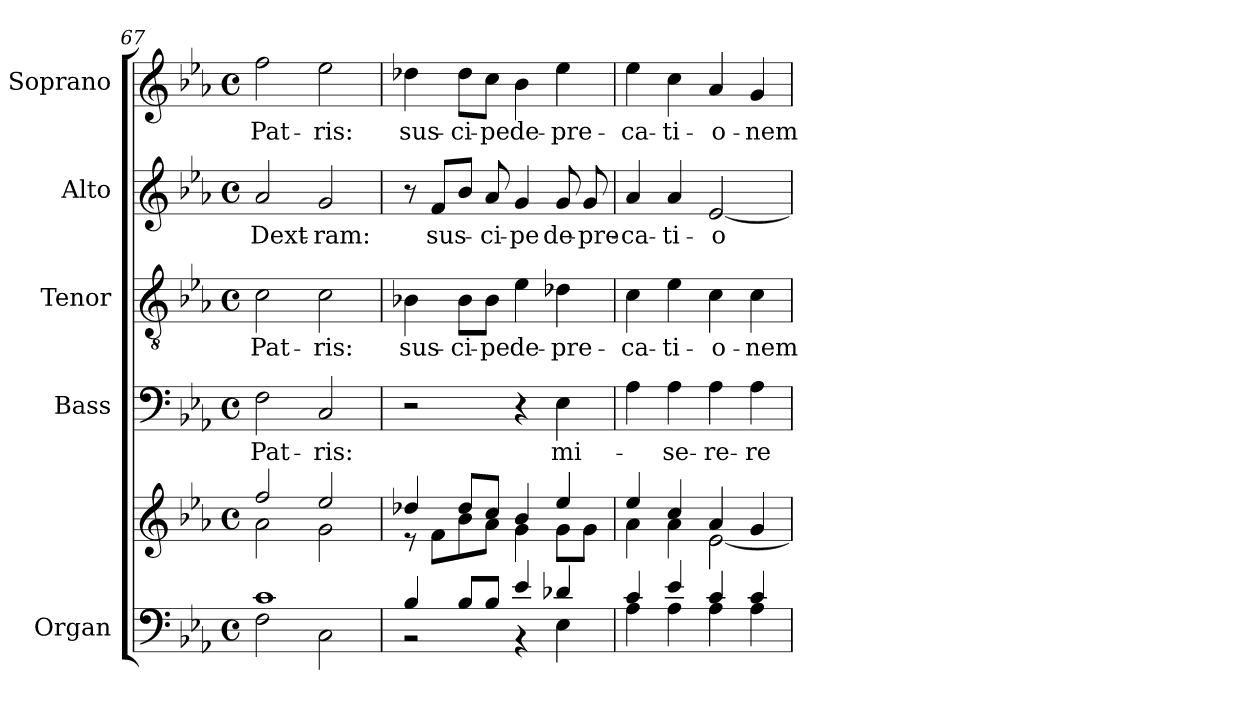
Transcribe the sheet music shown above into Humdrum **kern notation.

**kern	**kern	**kern	**text	**kern	**text	**kern	**text	**kern	**text
*part5	*part5	*part4	*part4	*part3	*part3	*part2	*part2	*part1	*part1
*staff6	*staff5	*staff4	*staff4	*staff3	*staff3	*staff2	*staff2	*staff1	*staff1
*I"Organ	*	*I"Bass	*	*I"Tenor	*	*I"Alto	*	*I"Soprano	*
*I'Org.	*	*I'B.	*	*I'T.	*	*I'A.	*	*I'S.	*
*clefF4	*clefG2	*clefF4	*	*clefGv2	*	*clefG2	*	*clefG2	*
*k[b-e-a-]	*k[b-e-a-]	*k[b-e-a-]	*	*k[b-e-a-]	*	*k[b-e-a-]	*	*k[b-e-a-]	*
*E-:	*E-:	*E-:	*	*E-:	*	*E-:	*	*E-:	*
*M4/4	*M4/4	*M4/4	*	*M4/4	*	*M4/4	*	*M4/4	*
*met(c)	*met(c)	*met(c)	*	*met(c)	*	*met(c)	*	*met(c)	*
=67	=67	=67	=67	=67	=67	=67	=67	=67	=67
*^	*^	*	*	*	*	*	*	*	*
!	!	!	!	!	!LO:LY:b	!	!LO:LY:b	!	!LO:LY:b	!	!LO:LY:b
1c	2F\	2ff/	2a-\	2F\	Pat-	2c\	Pat-	2a-/	Dext-	2ff\	Pat-
!	!	!	!	!	!LO:LY:b	!	!LO:LY:b	!	!LO:LY:b	!	!LO:LY:b
.	2C\	2ee-/	2g\	2C/	-ris:	2c\	-ris:	2g/	-ram:	2ee-\	-ris:
!!LO:LB:g=z
=68	=68	=68	=68	=68	=68	=68	=68	=68	=68	=68	=68
!	!	!	!	!	!	!	!LO:LY:b	!	!	!	!LO:LY:b
4B-/	2r	4dd-X/	8re	2r	.	4B-X\	sus-	8r	.	4dd-X\	sus-
!	!	!	!	!	!	!	!	!	!LO:LY:b	!	!
.	.	.	8f\L	.	.	.	.	8f/L	sus-	.	.
!	!	!	!	!	!	!	!LO:LY:b	!	!	!	!LO:LY:b
8B-/L	.	8dd-/L	8b-\	.	.	8B-\L	-ci-	8b-/J	.	8dd-\L	-ci-
!	!	!	!	!	!	!	!LO:LY:b	!	!LO:LY:b	!	!LO:LY:b
8B-/J	.	8cc/J	8a-\J	.	.	8B-\J	-pe	8a-/	-ci-	8cc\J	-pe
!	!	!	!	!	!	!	!LO:LY:b	!	!LO:LY:b	!	!LO:LY:b
4e-/	4r	4b-/	4g\	4r	.	4e-\	de-	4g/	-pe	4b-\	de-
!	!	!	!	!	!LO:LY:b	!	!LO:LY:b	!	!LO:LY:b	!	!LO:LY:b
4d-X/	4E-\	4ee-/	8g\L	4E-\	mi-	4d-X\	-pre-	8g/	de-	4ee-\	-pre-
!	!	!	!	!	!	!	!	!	!LO:LY:b	!	!
.	.	.	8g\J	.	.	.	.	8g/	-pre-	.	.
=69	=69	=69	=69	=69	=69	=69	=69	=69	=69	=69	=69
!	!	!	!	!	!	!	!LO:LY:b	!	!LO:LY:b	!	!LO:LY:b
4c/	4A-\	4ee-/	4a-\	4A-\	.	4c\	-ca-	4a-/	-ca-	4ee-\	-ca-
!	!	!	!	!	!LO:LY:b	!	!LO:LY:b	!	!LO:LY:b	!	!LO:LY:b
4e-/	4A-\	4cc/	4a-\	4A-\	-se-	4e-\	-ti-	4a-/	-ti-	4cc\	-ti-
!	!	!	!	!	!LO:LY:b	!	!LO:LY:b	!	!LO:LY:b	!	!LO:LY:b
4c/	4A-\	4a-/	[2e-\	4A-\	-re-	4c\	-o-	[2e-/	-o-	4a-/	-o-
!	!	!	!	!	!LO:LY:b	!	!LO:LY:b	!	!	!	!LO:LY:b
4c/	4A-\	4g/	.	4A-\	-re	4c\	-nem	.	.	4g/	-nem
*v	*v	*	*	*	*	*	*	*	*	*	*
*	*v	*v	*	*	*	*	*	*	*	*
=	=	=	=	=	=	=	=	=	=
*-	*-	*-	*-	*-	*-	*-	*-	*-	*-
